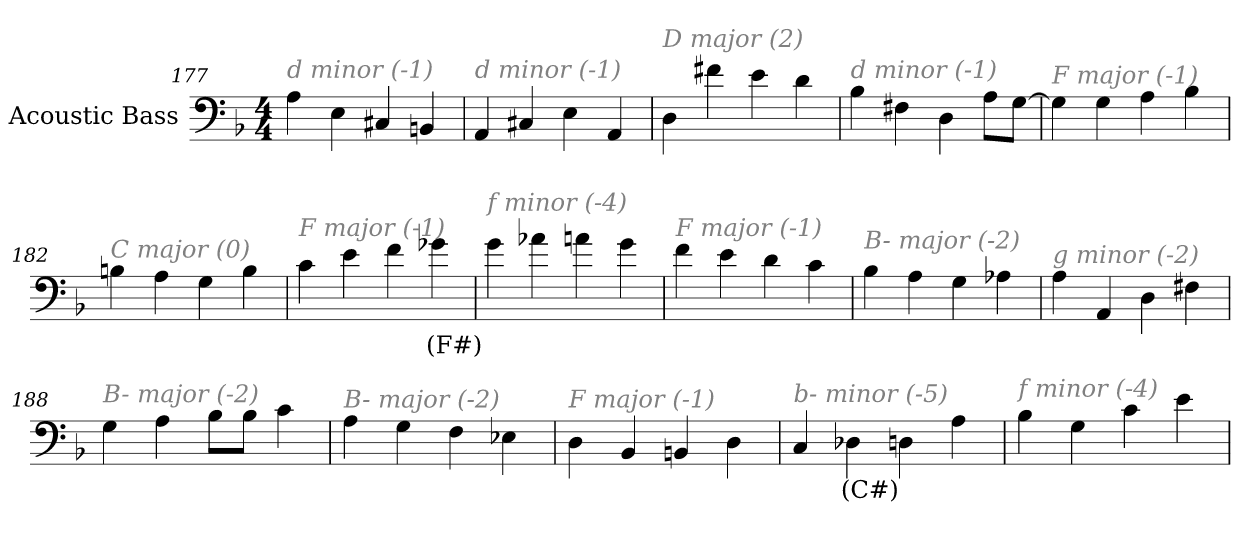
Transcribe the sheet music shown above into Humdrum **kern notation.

**kern	**text
*part1	*part1
*staff1	*staff1
*I"Acoustic Bass	*
*clefF4	*
*ITrd7c12	*
*k[b-]	*
*F:	*
*M4/4	*
=177	=177
!LO:TX:i:color=#808080:t=d minor (-1)	!
4AA	.
4EE	.
4CC#X	.
4BBBn	.
=178	=178
!LO:TX:i:color=#808080:t=d minor (-1)	!
4AAA	.
4CC#X	.
4EE	.
4AAA	.
=179	=179
!LO:TX:i:color=#808080:t=D major (2)	!
4DD	.
4F#X	.
4E	.
4D	.
=180	=180
!LO:TX:i:color=#808080:t=d minor (-1)	!
4BB-	.
4FF#X	.
4DD	.
8AAL	.
[8GGJ	.
=181	=181
!LO:TX:i:color=#808080:t=F major (-1)	!
4GG]	.
4GG	.
4AA	.
4BB-	.
=182	=182
!LO:TX:i:color=#808080:t=C major (0)	!
4BBn	.
4AA	.
4GG	.
4BB	.
=183	=183
!LO:TX:i:color=#808080:t=F major (-1)	!
4C	.
4E	.
4F	.
4G-Xi	(F#)
=184	=184
!LO:TX:i:color=#808080:t=f minor (-4)	!
4G	.
4A-X	.
4An	.
4G	.
=185	=185
!LO:TX:i:color=#808080:t=F major (-1)	!
4F	.
4E	.
4D	.
4C	.
=186	=186
!LO:TX:i:color=#808080:t=B- major (-2)	!
4BB-	.
4AA	.
4GG	.
4AA-X	.
=187	=187
!LO:TX:i:color=#808080:t=g minor (-2)	!
4AA	.
4AAA	.
4DD	.
4FF#X	.
=188	=188
!LO:TX:i:color=#808080:t=B- major (-2)	!
4GG	.
4AA	.
8BB-L	.
8BB-J	.
4C	.
=189	=189
!LO:TX:i:color=#808080:t=B- major (-2)	!
4AA	.
4GG	.
4FF	.
4EE-X	.
=190	=190
!LO:TX:i:color=#808080:t=F major (-1)	!
4DD	.
4BBB-	.
4BBBn	.
4DD	.
=191	=191
!LO:TX:i:color=#808080:t=b- minor (-5)	!
4CC	.
4DD-Xi	(C#)
4DD	.
4AA	.
=192	=192
!LO:TX:i:color=#808080:t=f minor (-4)	!
4BB-	.
4GG	.
4C	.
4E	.
=	=
*-	*-
